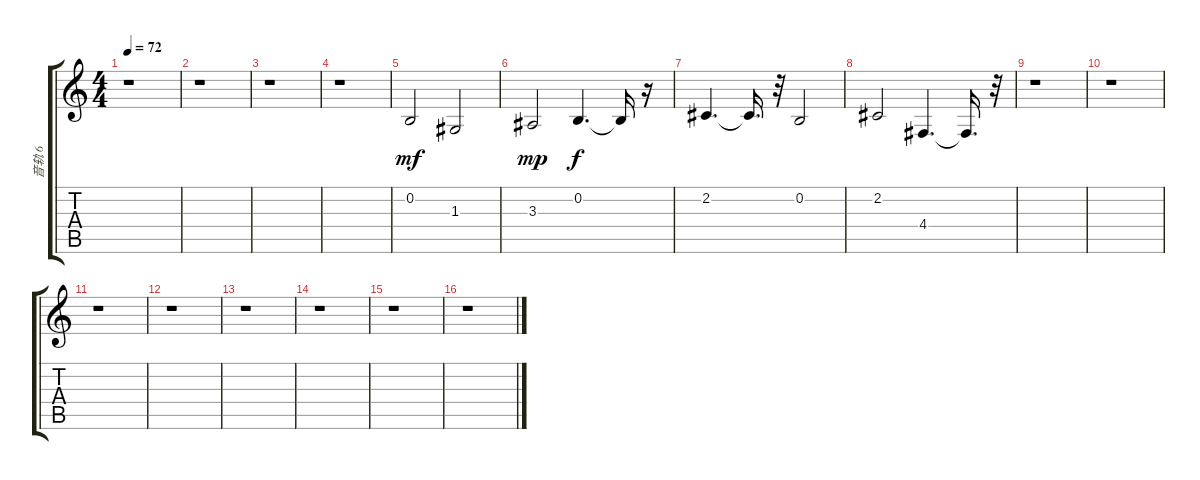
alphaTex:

\track ("音轨 6" "音轨 6") {instrument choiraahs}
\staff {score tabs}
\tuning (E4 B3 G3 D3 A2 E2) {hide}
\ts (4 4)
\tempo 72
\clef g2
\ks c
r.1{dy f} |
r.1 |
r.1 |
r.1 |
0.2.2{dy mf} 1.3.2 |
3.3.2{dy mp} 0.2.4{d dy f} 0.2{t}.16 r.16 |
2.2.4{d} 2.2{t}.16{d} r.32 0.2.2 |
2.2.2 4.4.4{d} 4.4{t}.16{d} r.32 |
r.1 |
r.1 |
r.1 |
r.1 |
r.1 |
r.1 |
r.1 |
r.1
